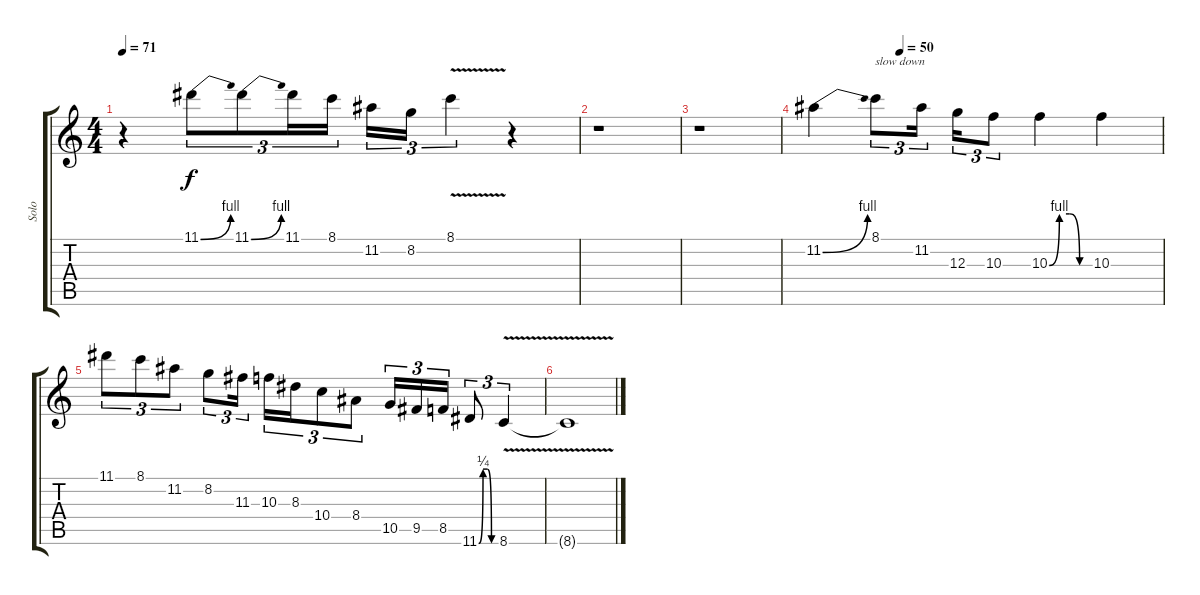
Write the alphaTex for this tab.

\track ("Solo" "Solo") {instrument overdrivenguitar}
\staff {score tabs}
\tuning (E4 B3 G3 D3 A2 E2) {hide}
\ts (4 4)
\tempo 71
\clef g2
\ks c
r.4{dy f} 11.1{be (bend 0 0 60 4)}.8{tu (3 2)} 11.1{be (bend 0 0 60 4)}.8{tu (3 2)} 11.1.16{tu (3 2)} 8.1.16{tu (3 2)} 11.2.16{tu (3 2)} 8.2.16{tu (3 2)} 8.1{v}.4{tu (3 2)} r.4 |
r.1 |
r.1 |
\tempo (50 0.25)
11.2{be (bend 0 0 60 4)}.4 8.1.8{tu (3 2) txt "slow down"} 11.2.16{tu (3 2) beam splitsecondary} 12.3.16{tu (3 2)} 10.3.8{tu (3 2)} 10.3{be (custom 0 0 15 4 30 4 45 0 60 0)}.4 10.3.4 |
11.1.8{tu (3 2)} 8.1.8{tu (3 2)} 11.2.8{tu (3 2)} 8.2.8{tu (3 2)} 11.3.16{tu (3 2) beam splitsecondary} 10.3.16{tu (3 2)} 8.3.16{tu (3 2)} 10.4.8{tu (3 2)} 8.4.8{tu (3 2)} 10.5.16{tu (3 2)} 9.5.16{tu (3 2)} 8.5.16{tu (3 2)} 11.6{be (custom 0 0 15 1 30 1 45 0 60 0)}.8{tu (3 2)} 8.6{v}.4{tu (3 2) volume 5} |
8.6{t}.1
